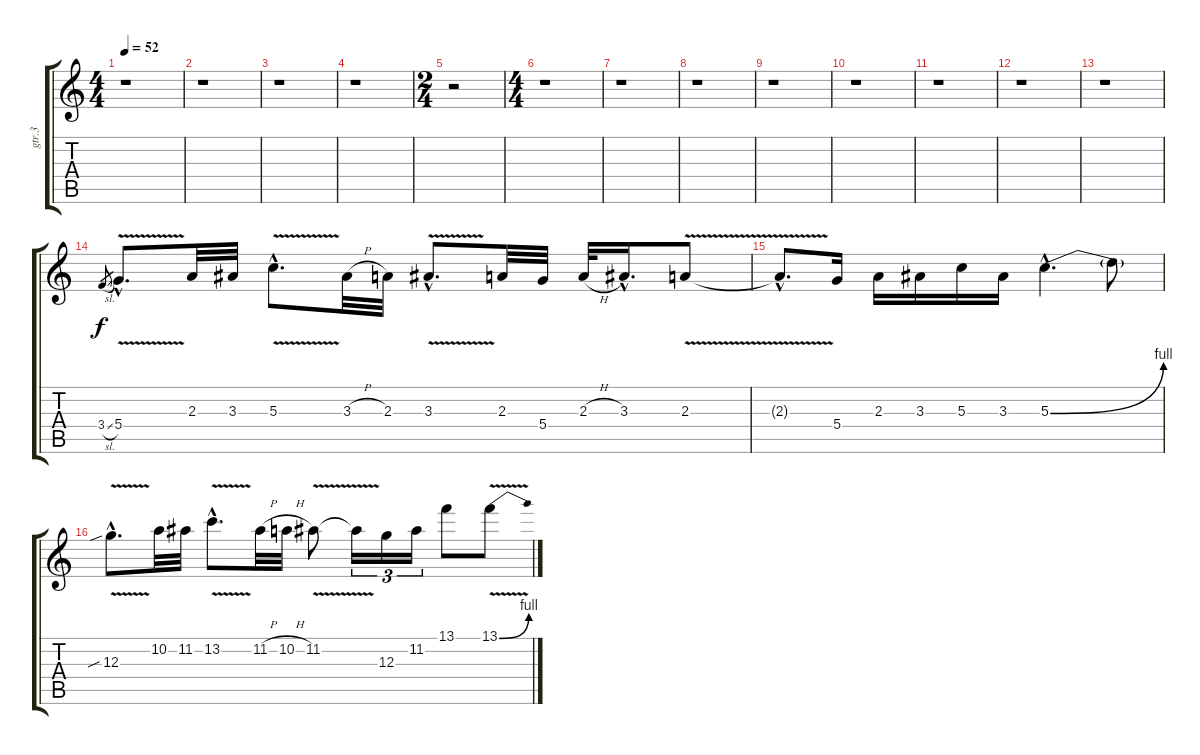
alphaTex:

\track ("gtr.3" "gtr.3") {instrument distortionguitar}
\staff {score tabs}
\tuning (E4 B3 G3 D3 A2 E2) {hide}
\ts (4 4)
\tempo 52
\clef g2
\ks c
r.1{dy f instrument distortionguitar} |
r.1 |
r.1 |
r.1 |
\ts (2 4)
r.2 |
\ts (4 4)
r.1 |
r.1 |
r.1 |
r.1 |
r.1 |
r.1 |
r.1 |
r.1 |
3.4{sl}.8{gr} 5.4{v hac}.8{d} 2.3.32 3.3.32 5.3{v hac}.8{d} 3.3{h}.32 2.3.32 3.3{v hac}.8{d} 2.3.32 5.4.32 2.3{h}.32 3.3{hac}.16{d} 2.3{v}.8 |
2.3{hac t}.8{d} 5.4.16 2.3.16 3.3.16 5.3.16 3.3.16 5.3{be (bend 0 0 60 4) hac}.4{d} 5.3{t}.8 |
12.3{v sib hac}.8{d} 10.2.32 11.2.32 13.2{v hac}.8{d} 11.2{h}.32 10.2{h}.32 11.2{v}.8 11.2{t}.16{tu (3 2)} 12.3.16{tu (3 2)} 11.2.16{tu (3 2)} 13.1.8 13.1{be (bend 0 0 60 4) v}.8
